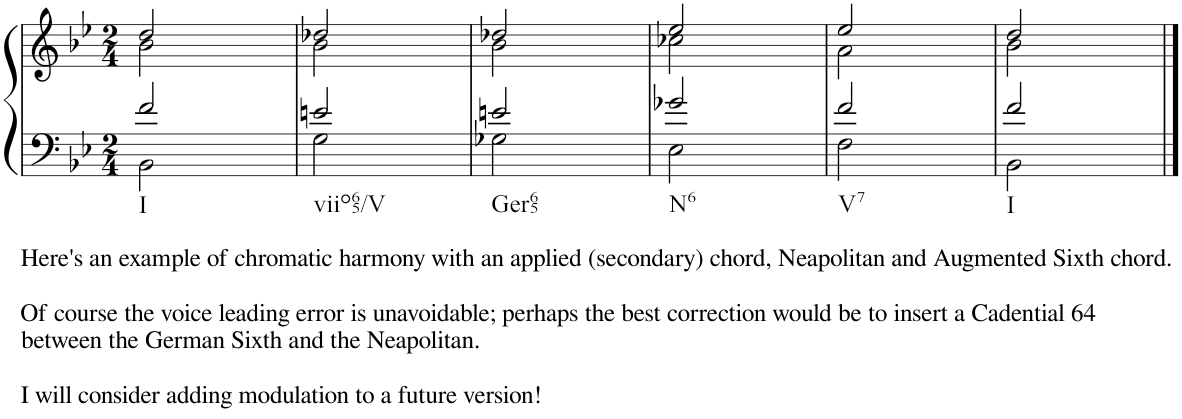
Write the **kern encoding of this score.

**kern	**kern
*part1	*part1
*staff2	*staff1
*I"Piano	*
*I'Pno.	*
*clefF4	*clefG2
*k[b-e-]	*k[b-e-]
*M2/4	*M2/4
=1	=1
*^	*^
!LO:TX:b:t=Here's an example of chromatic harmony with an applied (secondary) chord, Neapolitan and Augmented Sixth chord.	!	!	!
!LO:TX:b:t=Of course the voice leading error is unavoidable; perhaps the best correction would be to insert a Cadential 64	!	!	!
!LO:TX:b:t=between the German Sixth and the Neapolitan.	!	!	!
!LO:TX:b:t=I will consider adding modulation to a future version!	!	!	!
!LO:TX:b:t=I	!	!	!
2f/	2BB-\	2dd/	2b-\
=2	=2	=2	=2
!LO:TX:b:t=viio65/V	!	!	!
2en/	2G\	2dd-X/	2b-\
=3	=3	=3	=3
!LO:TX:b:t=Ger65	!	!	!
2en/	2G-X\	2dd-X/	2b-\
=4	=4	=4	=4
!LO:TX:b:t=N6	!	!	!
2g-X/	2E-\	2ee-/	2cc-X\
=5	=5	=5	=5
!LO:TX:b:t=V7	!	!	!
2f/	2F\	2ee-/	2a\
=6	=6	=6	=6
!LO:TX:b:t=I	!	!	!
2f/	2BB-\	2dd/	2b-\
*v	*v	*	*
*	*v	*v
==	==
*-	*-
